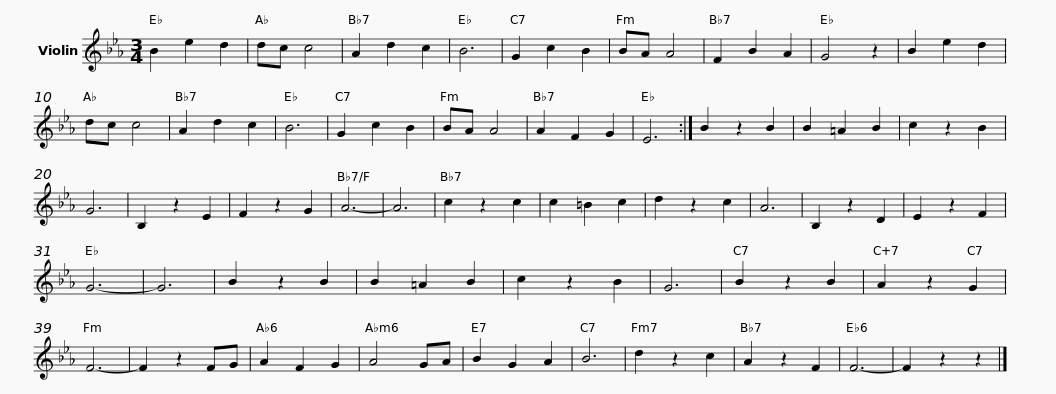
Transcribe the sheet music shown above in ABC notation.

X:1
L:1/8
M:3/4
I:linebreak $
K:Eb
V:1 treble
V:1
 B2 e2 d2 | dc c4 | A2 d2 c2 | B6 | G2 c2 B2 | %5
 BA A4 | F2 B2 A2 | G4 z2 | B2 e2 d2 | dc c4 | %10
 A2 d2 c2 | B6 |$ G2 c2 B2 | BA A4 | A2 F2 G2 | %15
 E6 :| B2 z2 B2 | B2 =A2 B2 | c2 z2 B2 | G6 | %20
 B,2 z2 E2 | F2 z2 G2 | A6- | A6 | c2 z2 c2 |$ %25
 c2 =B2 c2 | d2 z2 c2 | A6 | B,2 z2 D2 | E2 z2 F2 | %30
 G6- | G6 | B2 z2 B2 | B2 =A2 B2 | c2 z2 B2 | %35
 G6 | B2 z2 B2 | A2 z2 G2 |$ F6- | F2 z2 FG | %40
 A2 F2 G2 | A4 GA | B2 G2 A2 | B6 | d2 z2 c2 | %45
 A2 z2 F2 | F6- | F2 z2 z2 |] %48
